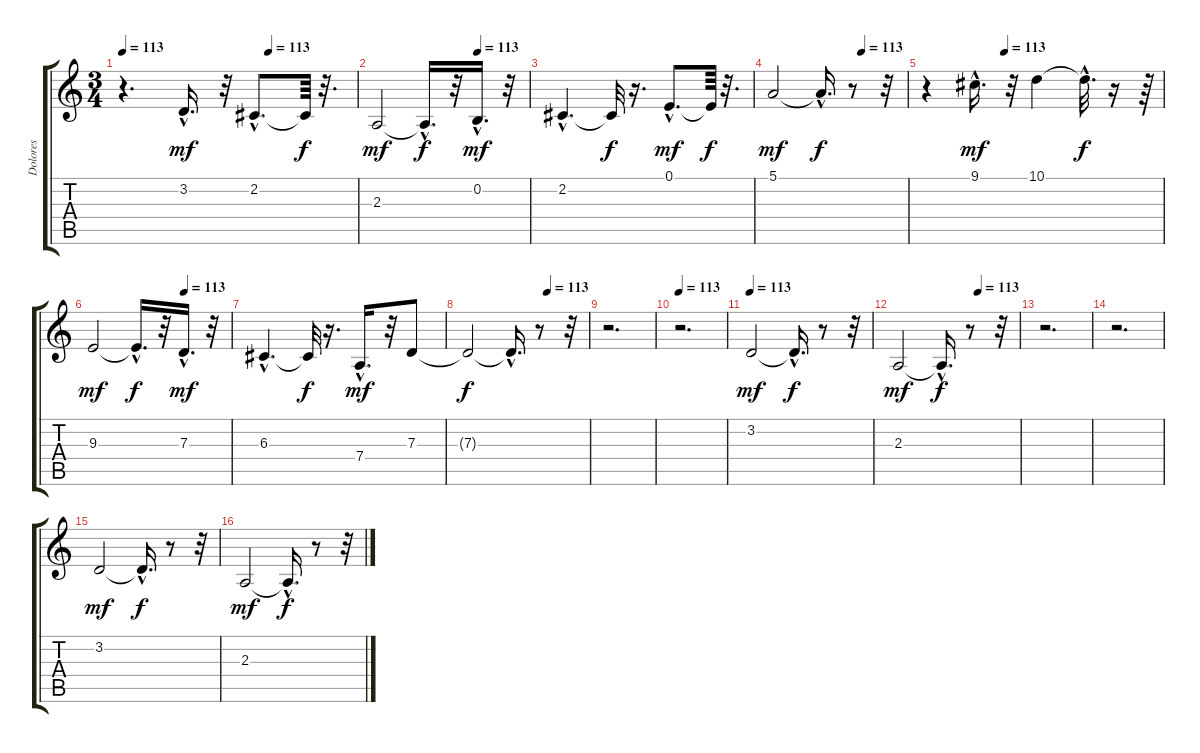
\track ("Dolores" "Dolores") {instrument panflute}
\staff {score tabs}
\tuning (E4 B3 G3 D3 A2 E2) {hide}
\ts (3 4)
\tempo 113
\tempo (113 0.625)
\clef g2
\ks c
r.4{d dy f} 3.2{hac}.16{d dy mf} r.32 2.2{hac}.8{d} 2.2{t}.64{dy f} r.32{d} |
\tempo (113 0.6666666666666666)
2.3.2{dy mf} 2.3{hac t}.16{d dy f} r.32 0.2{hac}.16{d dy mf} r.32 |
2.2{hac}.4{d} 2.2{t}.32{dy f} r.16{d} 0.1{hac}.8{d dy mf} 0.1{t}.64{dy f} r.32{d} |
\tempo (113 0.6666666666666666)
5.1.2{dy mf} 5.1{hac t}.16{d dy f} r.8 r.32 |
\tempo (113 0.3333333333333333)
r.4 9.1{hac}.16{d dy mf} r.32 10.1.4 10.1{hac t}.32{d dy f} r.16 r.64 |
\tempo (113 0.6666666666666666)
9.3.2{dy mf} 9.3{hac t}.16{d dy f} r.32 7.3{hac}.16{d dy mf} r.32 |
6.3{hac}.4{d} 6.3{t}.32{dy f} r.16{d} 7.4{hac}.16{d dy mf} r.32 7.3.8 |
\tempo (113 0.6666666666666666)
7.3{t}.2{dy f} 7.3{hac t}.16{d} r.8 r.32 |
r.2{d} |
\tempo 113
r.2{d} |
\tempo 113
3.2.2{dy mf} 3.2{hac t}.16{d dy f} r.8 r.32 |
\tempo (113 0.6666666666666666)
2.3.2{dy mf} 2.3{hac t}.16{d dy f} r.8 r.32 |
r.2{d} |
r.2{d} |
3.2.2{dy mf} 3.2{hac t}.16{d dy f} r.8 r.32 |
2.3.2{dy mf} 2.3{hac t}.16{d dy f} r.8 r.32
